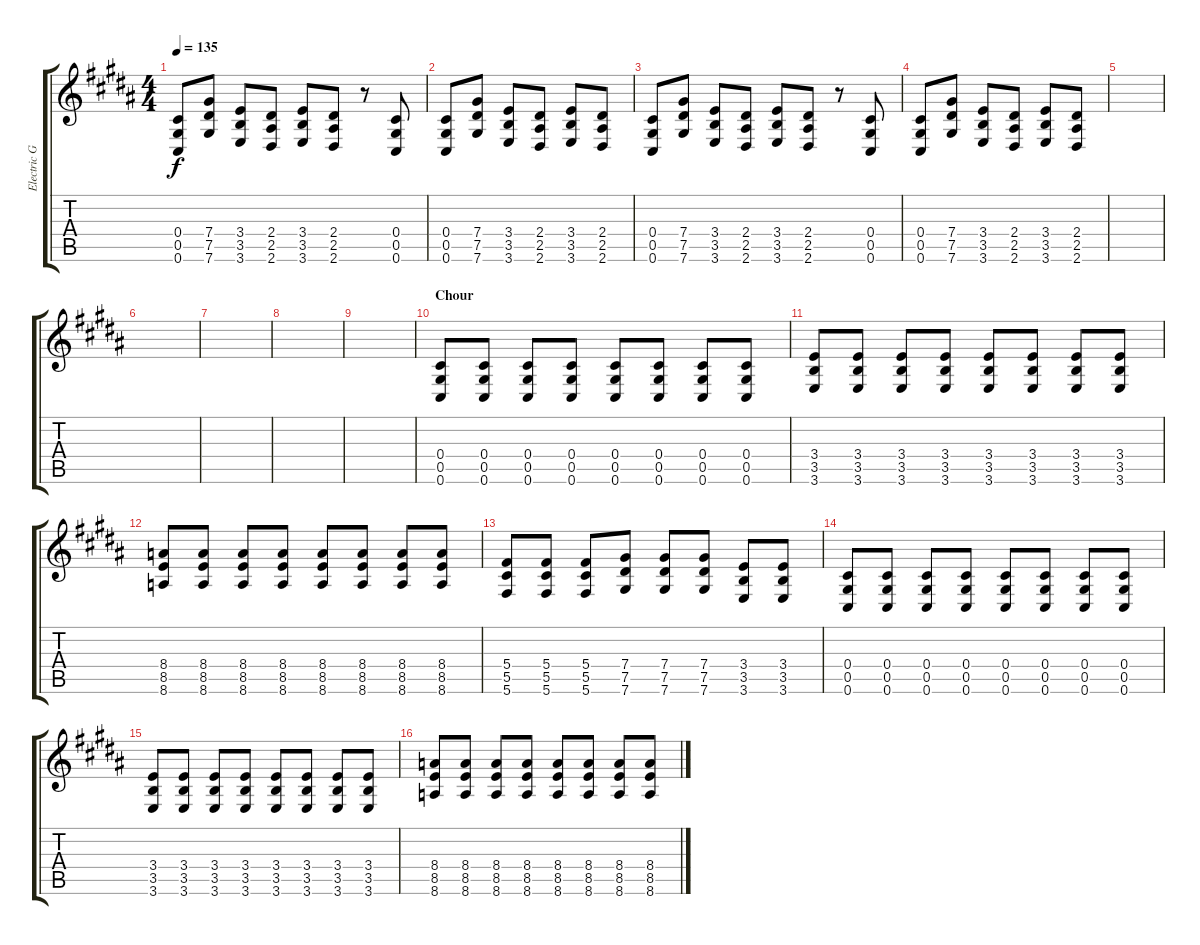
\track ("Electric Guitar" "Electric G") {instrument distortionguitar}
\staff {score tabs}
\tuning (Eb4 Bb3 Gb3 Db3 Ab2 Db2) {hide}
\ts (4 4)
\tempo 135
\clef g2
\ks b
(0.4 0.5 0.6).8{dy f} (7.4 7.5 7.6).8 (3.4 3.5 3.6).8 (2.4 2.5 2.6).8 (3.4 3.5 3.6).8 (2.4 2.5 2.6).8 r.8 (0.4 0.5 0.6).8 |
(0.4 0.5 0.6).8 (7.4 7.5 7.6).8 (3.4 3.5 3.6).8 (2.4 2.5 2.6).8 (3.4 3.5 3.6).8 (2.4 2.5 2.6).8 |
(0.4 0.5 0.6).8 (7.4 7.5 7.6).8 (3.4 3.5 3.6).8 (2.4 2.5 2.6).8 (3.4 3.5 3.6).8 (2.4 2.5 2.6).8 r.8 (0.4 0.5 0.6).8 |
(0.4 0.5 0.6).8 (7.4 7.5 7.6).8 (3.4 3.5 3.6).8 (2.4 2.5 2.6).8 (3.4 3.5 3.6).8 (2.4 2.5 2.6).8 |
|
|
|
|
|
\section ("" "Chour")
(0.4 0.5 0.6).8 (0.4 0.5 0.6).8 (0.4 0.5 0.6).8 (0.4 0.5 0.6).8 (0.4 0.5 0.6).8 (0.4 0.5 0.6).8 (0.4 0.5 0.6).8 (0.4 0.5 0.6).8 |
(3.4 3.5 3.6).8 (3.4 3.5 3.6).8 (3.4 3.5 3.6).8 (3.4 3.5 3.6).8 (3.4 3.5 3.6).8 (3.4 3.5 3.6).8 (3.4 3.5 3.6).8 (3.4 3.5 3.6).8 |
(8.4 8.5 8.6).8 (8.4 8.5 8.6).8 (8.4 8.5 8.6).8 (8.4 8.5 8.6).8 (8.4 8.5 8.6).8 (8.4 8.5 8.6).8 (8.4 8.5 8.6).8 (8.4 8.5 8.6).8 |
(5.4 5.5 5.6).8 (5.4 5.5 5.6).8 (5.4 5.5 5.6).8 (7.4 7.5 7.6).8 (7.4 7.5 7.6).8 (7.4 7.5 7.6).8 (3.4 3.5 3.6).8 (3.4 3.5 3.6).8 |
(0.4 0.5 0.6).8 (0.4 0.5 0.6).8 (0.4 0.5 0.6).8 (0.4 0.5 0.6).8 (0.4 0.5 0.6).8 (0.4 0.5 0.6).8 (0.4 0.5 0.6).8 (0.4 0.5 0.6).8 |
(3.4 3.5 3.6).8 (3.4 3.5 3.6).8 (3.4 3.5 3.6).8 (3.4 3.5 3.6).8 (3.4 3.5 3.6).8 (3.4 3.5 3.6).8 (3.4 3.5 3.6).8 (3.4 3.5 3.6).8 |
(8.4 8.5 8.6).8 (8.4 8.5 8.6).8 (8.4 8.5 8.6).8 (8.4 8.5 8.6).8 (8.4 8.5 8.6).8 (8.4 8.5 8.6).8 (8.4 8.5 8.6).8 (8.4 8.5 8.6).8
